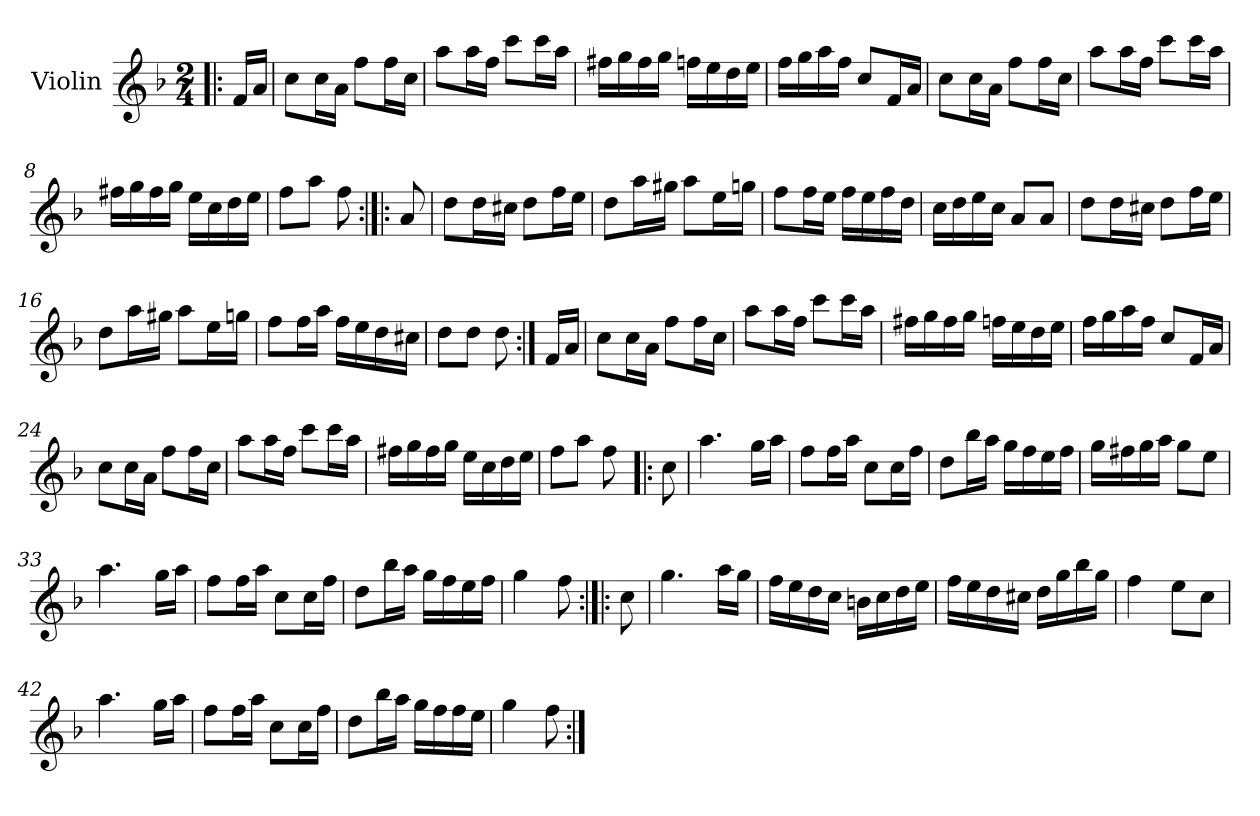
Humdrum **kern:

**kern
*part1
*staff1
*I"Violin
*I'Vln.
*clefG2
*k[b-]
*M2/4
=1!|:
16f/LL
16a/JJ
=2
8cc\L
16cc\L
16a\JJ
8ff\L
16ff\L
16cc\JJ
=3
8aa\L
16aa\L
16ff\JJ
8ccc\L
16ccc\L
16aa\JJ
=4
16ff#X\LL
16gg\
16ff#\
16gg\JJ
16ffn\LL
16ee\
16dd\
16ee\JJ
=5
16ff\LL
16gg\
16aa\
16ff\JJ
8cc/L
16f/L
16a/JJ
!!LO:LB:g=z
=6
8cc\L
16cc\L
16a\JJ
8ff\L
16ff\L
16cc\JJ
=7
8aa\L
16aa\L
16ff\JJ
8ccc\L
16ccc\L
16aa\JJ
=8
16ff#X\LL
16gg\
16ff#\
16gg\JJ
16ee\LL
16cc\
16dd\
16ee\JJ
=9
8ff\L
8aa\J
8ff\
!!LO:LB:g=z
=10:|!|:
8a/
=11
8dd\L
16dd\L
16cc#X\JJ
8dd\L
16ff\L
16ee\JJ
=12
8dd\L
16aa\L
16gg#X\JJ
8aa\L
16ee\L
16ggn\JJ
=13
8ff\L
16ff\L
16ee\JJ
16ff\LL
16ee\
16ff\
16dd\JJ
=14
16cc\LL
16dd\
16ee\
16cc\JJ
8a/L
8a/J
!!LO:LB:g=z
=15
8dd\L
16dd\L
16cc#X\JJ
8dd\L
16ff\L
16ee\JJ
=16
8dd\L
16aa\L
16gg#X\JJ
8aa\L
16ee\L
16ggn\JJ
=17
8ff\L
16ff\L
16aa\JJ
16ff\LL
16ee\
16dd\
16cc#X\JJ
=18
8dd\L
8dd\J
8dd\
!!LO:LB:g=z
=19:|!
16f/LL
16a/JJ
=20
8cc\L
16cc\L
16a\JJ
8ff\L
16ff\L
16cc\JJ
=21
8aa\L
16aa\L
16ff\JJ
8ccc\L
16ccc\L
16aa\JJ
=22
16ff#X\LL
16gg\
16ff#\
16gg\JJ
16ffn\LL
16ee\
16dd\
16ee\JJ
=23
16ff\LL
16gg\
16aa\
16ff\JJ
8cc/L
16f/L
16a/JJ
!!LO:LB:g=z
=24
8cc\L
16cc\L
16a\JJ
8ff\L
16ff\L
16cc\JJ
=25
8aa\L
16aa\L
16ff\JJ
8ccc\L
16ccc\L
16aa\JJ
=26
16ff#X\LL
16gg\
16ff#\
16gg\JJ
16ee\LL
16cc\
16dd\
16ee\JJ
=27
8ff\L
8aa\J
8ff\
!!LO:LB:g=z
=28!|:
8cc\
=29
4.aa\
16gg\LL
16aa\JJ
=30
8ff\L
16ff\L
16aa\JJ
8cc\L
16cc\L
16ff\JJ
=31
8dd\L
16bb-\L
16aa\JJ
16gg\LL
16ff\
16ee\
16ff\JJ
=32
16gg\LL
16ff#X\
16gg\
16aa\JJ
8gg\L
8ee\J
!!LO:LB:g=z
=33
4.aa\
16gg\LL
16aa\JJ
=34
8ff\L
16ff\L
16aa\JJ
8cc\L
16cc\L
16ff\JJ
=35
8dd\L
16bb-\L
16aa\JJ
16gg\LL
16ff\
16ee\
16ff\JJ
=36
4gg\
8ff\
!!LO:LB:g=z
=37:|!|:
8cc\
=38
4.gg\
16aa\LL
16gg\JJ
=39
16ff\LL
16ee\
16dd\
16cc\JJ
16bn\LL
16cc\
16dd\
16ee\JJ
=40
16ff\LL
16ee\
16dd\
16cc#X\JJ
16dd\LL
16gg\
16bb-\
16gg\JJ
=41
4ff\
8ee\L
8cc\J
!!LO:LB:g=z
=42
4.aa\
16gg\LL
16aa\JJ
=43
8ff\L
16ff\L
16aa\JJ
8cc\L
16cc\L
16ff\JJ
=44
8dd\L
16bb-\L
16aa\JJ
16gg\LL
16ff\
16ff\
16ee\JJ
=45
4gg\
8ff\
=:|!
*-
